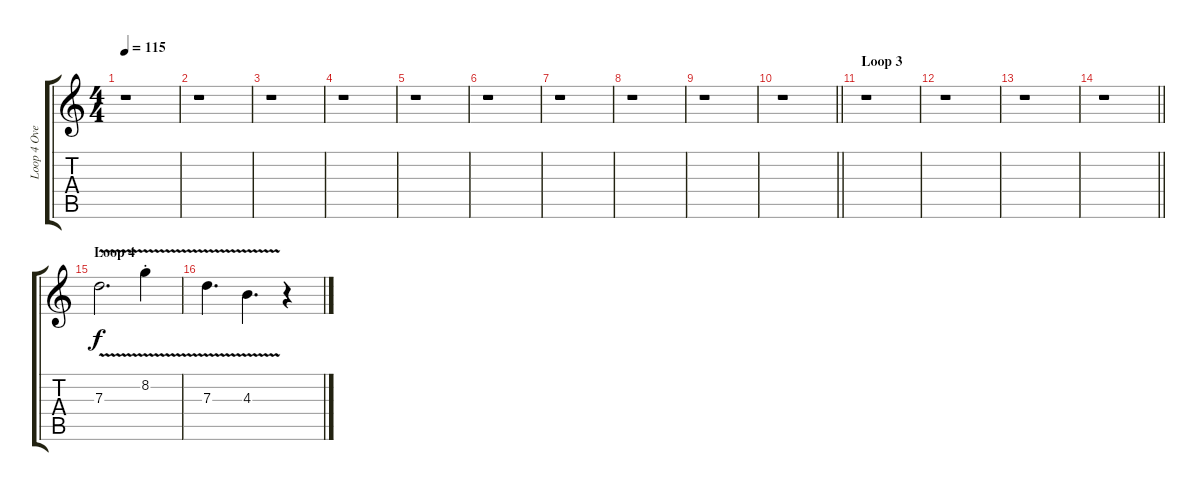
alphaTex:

\track ("Loop 4 Overdub" "Loop 4 Ove") {instrument electricguitarmuted}
\staff {score tabs}
\tuning (E4 B3 G3 D3 A2 E2) {hide}
\ts (4 4)
\tempo 115
\clef g2
\ks c
r.1{dy f} |
r.1 |
r.1 |
r.1 |
r.1 |
r.1 |
r.1 |
r.1 |
r.1 |
\barLineRight lightlight
r.1 |
\section ("" "Loop 3 ")
r.1 |
r.1 |
r.1 |
\barLineRight lightlight
r.1 |
\section ("" "Loop 4")
7.3{v}.2{d instrument lead2sawtooth} 8.2{v st}.4 |
7.3{v}.4{d} 4.3{v}.4{d} r.4
